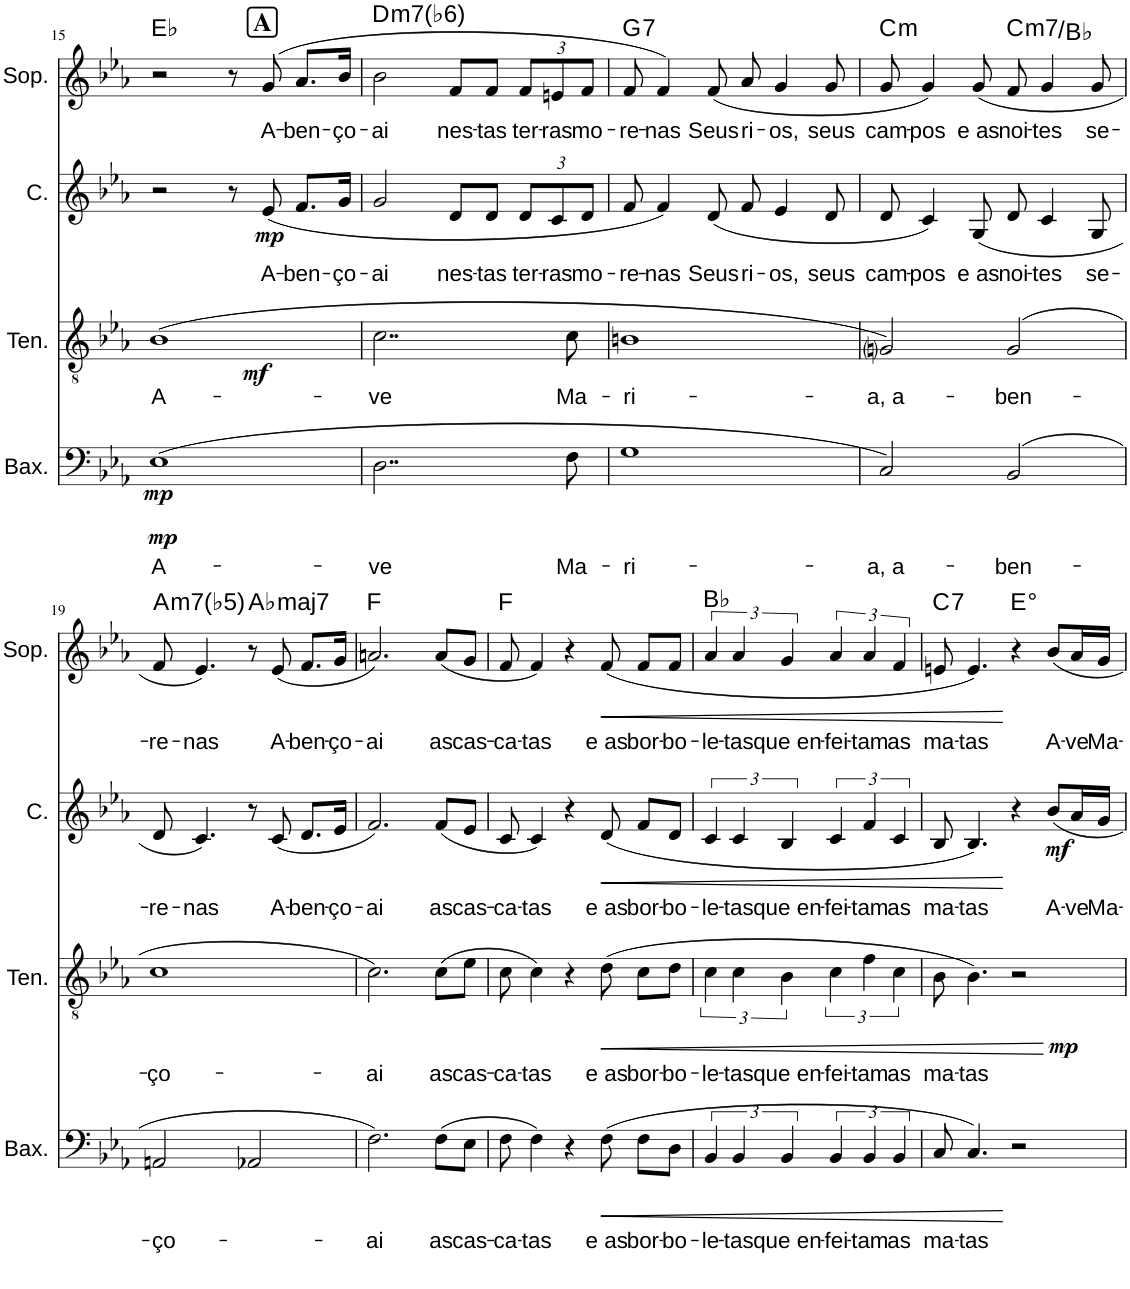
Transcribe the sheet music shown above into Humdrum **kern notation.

**kern	**text	**dynam	**kern	**text	**dynam	**kern	**text	**dynam	**kern	**text	**dynam	**harte
*part4	*part4	*part4	*part3	*part3	*part3	*part2	*part2	*part2	*part1	*part1	*part1	*part1
*staff4	*staff4	*staff4	*staff3	*staff3	*staff3	*staff2	*staff2	*staff2	*staff1	*staff1	*staff1	*
*I"Baixo	*	*	*I"Tenor	*	*	*I"Contralto	*	*	*I"Soprano	*	*	*
*I'Bax.	*	*	*I'Ten.	*	*	*I'C.	*	*	*I'Sop.	*	*	*
!!LO:PB:g=z
*clefF4	*	*	*clefGv2	*	*	*clefG2	*	*	*clefG2	*	*	*
*k[b-e-a-]	*	*	*k[b-e-a-]	*	*	*k[b-e-a-]	*	*	*k[b-e-a-]	*	*	*
*M4/4	*	*	*M4/4	*	*	*M4/4	*	*	*M4/4	*	*	*
=15	=15	=15	=15	=15	=15	=15	=15	=15	=15	=15	=15	=15
!	!LO:LY:b	!LO:DY:b	!	!LO:LY:b	!	!	!	!	!	!	!	!
!	!	!LO:DY:n=1:b	!	!	!LO:DY:b	!	!	!	!	!	!	!
(1E-	A-	mp mp	(1B-	A-	mf	2r	.	.	2r	.	.	Eb:maj
.	.	.	.	.	.	8r	.	.	8r	.	.	.
!	!	!	!	!	!	!	!LO:LY:b	!LO:DY:b	!	!LO:LY:b	!	!
.	.	.	.	.	.	(8e-/	A-	mp	(8g/	A-	.	.
!	!	!	!	!	!	!	!LO:LY:b	!	!	!LO:LY:b	!	!
.	.	.	.	.	.	8.f/L	-ben-	.	8.a-/L	-ben-	.	.
!	!	!	!	!	!	!	!LO:LY:b	!	!	!LO:LY:b	!	!
.	.	.	.	.	.	16g/Jk	-ço-	.	16b-/Jk	-ço-	.	.
=16	=16	=16	=16	=16	=16	=16	=16	=16	=16	=16	=16	=16
!	!LO:LY:b	!	!	!LO:LY:b	!	!	!LO:LY:b	!	!	!LO:LY:b	!	!LO:H:kt=m7
2..D\	-ve	.	2..c\	-ve	.	2g/	-ai	.	2b-\	-ai	.	D:min7(b6)
!	!	!	!	!	!	!	!LO:LY:b	!	!	!LO:LY:b	!	!
.	.	.	.	.	.	8d/L	nes-	.	8f/L	nes-	.	.
!	!	!	!	!	!	!	!LO:LY:b	!	!	!LO:LY:b	!	!
.	.	.	.	.	.	8d/J	-tas	.	8f/J	-tas	.	.
*	*	*	*	*	*	*Xbrackettup	*	*	*	*	*	*
!	!	!	!	!	!	!	!LO:LY:b	!	!	!	!	!
*	*	*	*	*	*	*	*	*	*Xbrackettup	*	*	*
!	!	!	!	!	!	!	!	!	!	!LO:LY:b	!	!
.	.	.	.	.	.	12d/L	ter-	.	12f/L	ter-	.	.
!	!	!	!	!	!	!	!LO:LY:b	!	!	!LO:LY:b	!	!
.	.	.	.	.	.	12c/	-ras	.	12en/	-ras	.	.
!	!LO:LY:b	!	!	!LO:LY:b	!	!	!	!	!	!	!	!
8F\	Ma-	.	8c\	Ma-	.	.	.	.	.	.	.	.
!	!	!	!	!	!	!	!LO:LY:b	!	!	!LO:LY:b	!	!
.	.	.	.	.	.	12d/J	mo-	.	12f/J	mo-	.	.
=17	=17	=17	=17	=17	=17	=17	=17	=17	=17	=17	=17	=17
!	!LO:LY:b	!	!	!LO:LY:b	!	!	!LO:LY:b	!	!	!LO:LY:b	!	!LO:H:kt=7
1G	-ri-	.	1Bn	-ri-	.	8f/	-re-	.	8f/	-re-	.	G:7
!	!	!	!	!	!	!	!LO:LY:b	!	!	!LO:LY:b	!	!
.	.	.	.	.	.	4f/)	-nas	.	4f/)	-nas	.	.
!	!	!	!	!	!	!	!LO:LY:b	!	!	!LO:LY:b	!	!
.	.	.	.	.	.	(8d/	Seus	.	(8f/	Seus	.	.
!	!	!	!	!	!	!	!LO:LY:b	!	!	!LO:LY:b	!	!
.	.	.	.	.	.	8f/	ri-	.	8a-/	ri-	.	.
!	!	!	!	!	!	!	!LO:LY:b	!	!	!LO:LY:b	!	!
.	.	.	.	.	.	4e-/	-os,	.	4g/	-os,	.	.
!	!	!	!	!	!	!	!LO:LY:b	!	!	!LO:LY:b	!	!
.	.	.	.	.	.	8d/	seus	.	8g/	seus	.	.
=18	=18	=18	=18	=18	=18	=18	=18	=18	=18	=18	=18	=18
!	!LO:LY:b	!	!	!LO:LY:b	!	!	!LO:LY:b	!	!	!LO:LY:b	!	!LO:H:kt=m
2C/)	-a, a-	.	2Gni/)	-a, a-	.	8d/	cam-	.	8g/	cam-	.	C:min
!	!	!	!	!	!	!	!LO:LY:b	!	!	!LO:LY:b	!	!
.	.	.	.	.	.	4c/)	-pos	.	4g/)	-pos	.	.
!	!	!	!	!	!	!	!LO:LY:b	!	!	!LO:LY:b	!	!
.	.	.	.	.	.	(8G/	e as	.	(8g/	e as	.	.
!	!LO:LY:b	!	!	!LO:LY:b	!	!	!LO:LY:b	!	!	!LO:LY:b	!	!LO:H:kt=m7
(2BB-/	-ben-	.	(2G/	-ben-	.	8d/	noi-	.	8f/	noi-	.	C:min7/b7
!	!	!	!	!	!	!	!LO:LY:b	!	!	!LO:LY:b	!	!
.	.	.	.	.	.	4c/	-tes	.	4g/	-tes	.	.
!	!	!	!	!	!	!	!LO:LY:b	!	!	!LO:LY:b	!	!
.	.	.	.	.	.	8G/	se-	.	8g/	se-	.	.
!!LO:LB:g=z
=19	=19	=19	=19	=19	=19	=19	=19	=19	=19	=19	=19	=19
!	!LO:LY:b	!	!	!LO:LY:b	!	!	!LO:LY:b	!	!	!LO:LY:b	!	!LO:H:kt=m7(b5)
2AAn/	-ço-	.	1c	-ço-	.	8d/	-re-	.	8f/	-re-	.	A:hdim7
!	!	!	!	!	!	!	!LO:LY:b	!	!	!LO:LY:b	!	!
.	.	.	.	.	.	4.c/)	-nas	.	4.e-/)	-nas	.	.
!	!	!	!	!	!	!	!	!	!	!	!	!LO:H:kt=maj7
2AA-X/	.	.	.	.	.	8r	.	.	8r	.	.	Ab:maj7
!	!	!	!	!	!	!	!LO:LY:b	!	!	!LO:LY:b	!	!
.	.	.	.	.	.	(8c/	A-	.	(8e-/	A-	.	.
!	!	!	!	!	!	!	!LO:LY:b	!	!	!LO:LY:b	!	!
.	.	.	.	.	.	8.d/L	-ben-	.	8.f/L	-ben-	.	.
!	!	!	!	!	!	!	!LO:LY:b	!	!	!LO:LY:b	!	!
.	.	.	.	.	.	16e-/Jk	-ço-	.	16g/Jk	-ço-	.	.
=20	=20	=20	=20	=20	=20	=20	=20	=20	=20	=20	=20	=20
!	!LO:LY:b	!	!	!LO:LY:b	!	!	!LO:LY:b	!	!	!LO:LY:b	!	!
2.F\)	-ai	.	2.c\)	-ai	.	2.f/)	-ai	.	2.an/)	-ai	.	F:maj
!	!LO:LY:b	!	!	!LO:LY:b	!	!	!LO:LY:b	!	!	!LO:LY:b	!	!
(8F\L	as	.	(8c\L	as	.	(8f/L	as	.	(8a/L	as	.	.
!	!LO:LY:b	!	!	!LO:LY:b	!	!	!LO:LY:b	!	!	!LO:LY:b	!	!
8E-\J	cas-	.	8e-\J	cas-	.	8e-/J	cas-	.	8g/J	cas-	.	.
=21	=21	=21	=21	=21	=21	=21	=21	=21	=21	=21	=21	=21
!	!LO:LY:b	!	!	!LO:LY:b	!	!	!LO:LY:b	!	!	!LO:LY:b	!	!
8F\	-ca-	.	8c\	-ca-	.	8c/	-ca-	.	8f/	-ca-	.	F:maj
!	!LO:LY:b	!	!	!LO:LY:b	!	!	!LO:LY:b	!	!	!LO:LY:b	!	!
4F\)	-tas	.	4c\)	-tas	.	4c/)	-tas	.	4f/)	-tas	.	.
4r	.	.	4r	.	.	4r	.	.	4r	.	.	.
!	!LO:LY:b	!LO:HP:b	!	!LO:LY:b	!LO:HP:b	!	!LO:LY:b	!LO:HP:b	!	!LO:LY:b	!LO:HP:b	!
(8F\	e as	<	(8d\	e as	<	(8d/	e as	<	(8f/	e as	<	.
!	!LO:LY:b	!	!	!LO:LY:b	!	!	!LO:LY:b	!	!	!LO:LY:b	!	!
8F\L	bor-	.	8c\L	bor-	.	8f/L	bor-	.	8f/L	bor-	.	.
!	!LO:LY:b	!	!	!LO:LY:b	!	!	!LO:LY:b	!	!	!LO:LY:b	!	!
8D\J	-bo-	.	8d\J	-bo-	.	8d/J	-bo-	.	8f/J	-bo-	.	.
=22	=22	=22	=22	=22	=22	=22	=22	=22	=22	=22	=22	=22
!	!LO:LY:b	!	!	!LO:LY:b	!	!	!	!	!	!	!	!
*	*	*	*	*	*	*brackettup	*	*	*	*	*	*
!	!	!	!	!	!	!	!LO:LY:b	!	!	!	!	!
*	*	*	*	*	*	*	*	*	*brackettup	*	*	*
!	!	!	!	!	!	!	!	!	!	!LO:LY:b	!	!
6BB-/	-le-	.	6c\	-le-	.	6c/	-le-	.	6a-/	-le-	.	Bb:maj
!	!LO:LY:b	!	!	!LO:LY:b	!	!	!LO:LY:b	!	!	!LO:LY:b	!	!
6BB-/	-tas	.	6c\	-tas	.	6c/	-tas	.	6a-/	-tas	.	.
!	!LO:LY:b	!	!	!LO:LY:b	!	!	!LO:LY:b	!	!	!LO:LY:b	!	!
6BB-/	que en-	.	6B-\	que en-	.	6B-/	que en-	.	6g/	que en-	.	.
!	!LO:LY:b	!	!	!LO:LY:b	!	!	!LO:LY:b	!	!	!LO:LY:b	!	!
6BB-/	-fei-	.	6c\	-fei-	.	6c/	-fei-	.	6a-/	-fei-	.	.
!	!LO:LY:b	!	!	!LO:LY:b	!	!	!LO:LY:b	!	!	!LO:LY:b	!	!
6BB-/	-tam	.	6f\	-tam	.	6f/	-tam	.	6a-/	-tam	.	.
!	!LO:LY:b	!	!	!LO:LY:b	!	!	!LO:LY:b	!	!	!LO:LY:b	!	!
6BB-/	as	.	6c\	as	.	6c/	as	.	6f/	as	.	.
=23	=23	=23	=23	=23	=23	=23	=23	=23	=23	=23	=23	=23
!	!LO:LY:b	!	!	!LO:LY:b	!	!	!LO:LY:b	!	!	!LO:LY:b	!	!LO:H:kt=7
8C/	ma-	.	8B-\	ma-	.	8B-/	ma-	.	8en/	ma-	.	C:7
!	!LO:LY:b	!	!	!LO:LY:b	!	!	!LO:LY:b	!	!	!LO:LY:b	!	!
4.C/)	-tas	.	4.B-\)	-tas	.	4.B-/)	-tas	.	4.e/)	-tas	.	.
!	!	!	!	!	!LO:DY:n=1:b	!	!	!	!	!	!	!LO:H:kt=°
2r	.	[	2r	.	[ mp	4r	.	[	4r	.	[	.
!	!	!	!	!	!	!	!LO:LY:b	!LO:DY:b	!	!LO:LY:b	!	!
.	.	.	.	.	.	8b-/L	A-	mf	8b-/L	A-	.	.
!	!	!	!	!	!	!	!LO:LY:b	!	!	!LO:LY:b	!	!
.	.	.	.	.	.	16a-/L	-ve	.	16a-/L	-ve	.	.
!	!	!	!	!	!	!	!LO:LY:b	!	!	!LO:LY:b	!	!
.	.	.	.	.	.	16g/JJ	Ma-	.	16g/JJ	Ma-	.	.
=	=	=	=	=	=	=	=	=	=	=	=	=
*-	*-	*-	*-	*-	*-	*-	*-	*-	*-	*-	*-	*-
